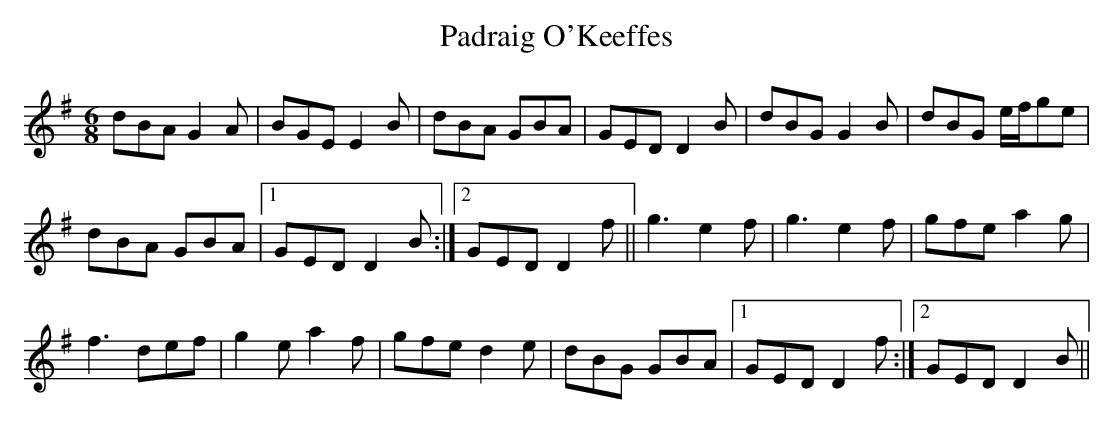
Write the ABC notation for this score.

X:1
T:Padraig O'Keeffes
M:6/8
K:G
dBA G2A|BGE E2B|dBA GBA|GED D2B|dBG G2B|dBG e/f/ge|
dBA GBA|1 GED D2B:|2 GED D2f||g3 e2f|g3 e2f|gfe a2g|
f3 def|g2e a2f|gfe d2e|dBG GBA|1 GED D2f:|2 GED D2B||
